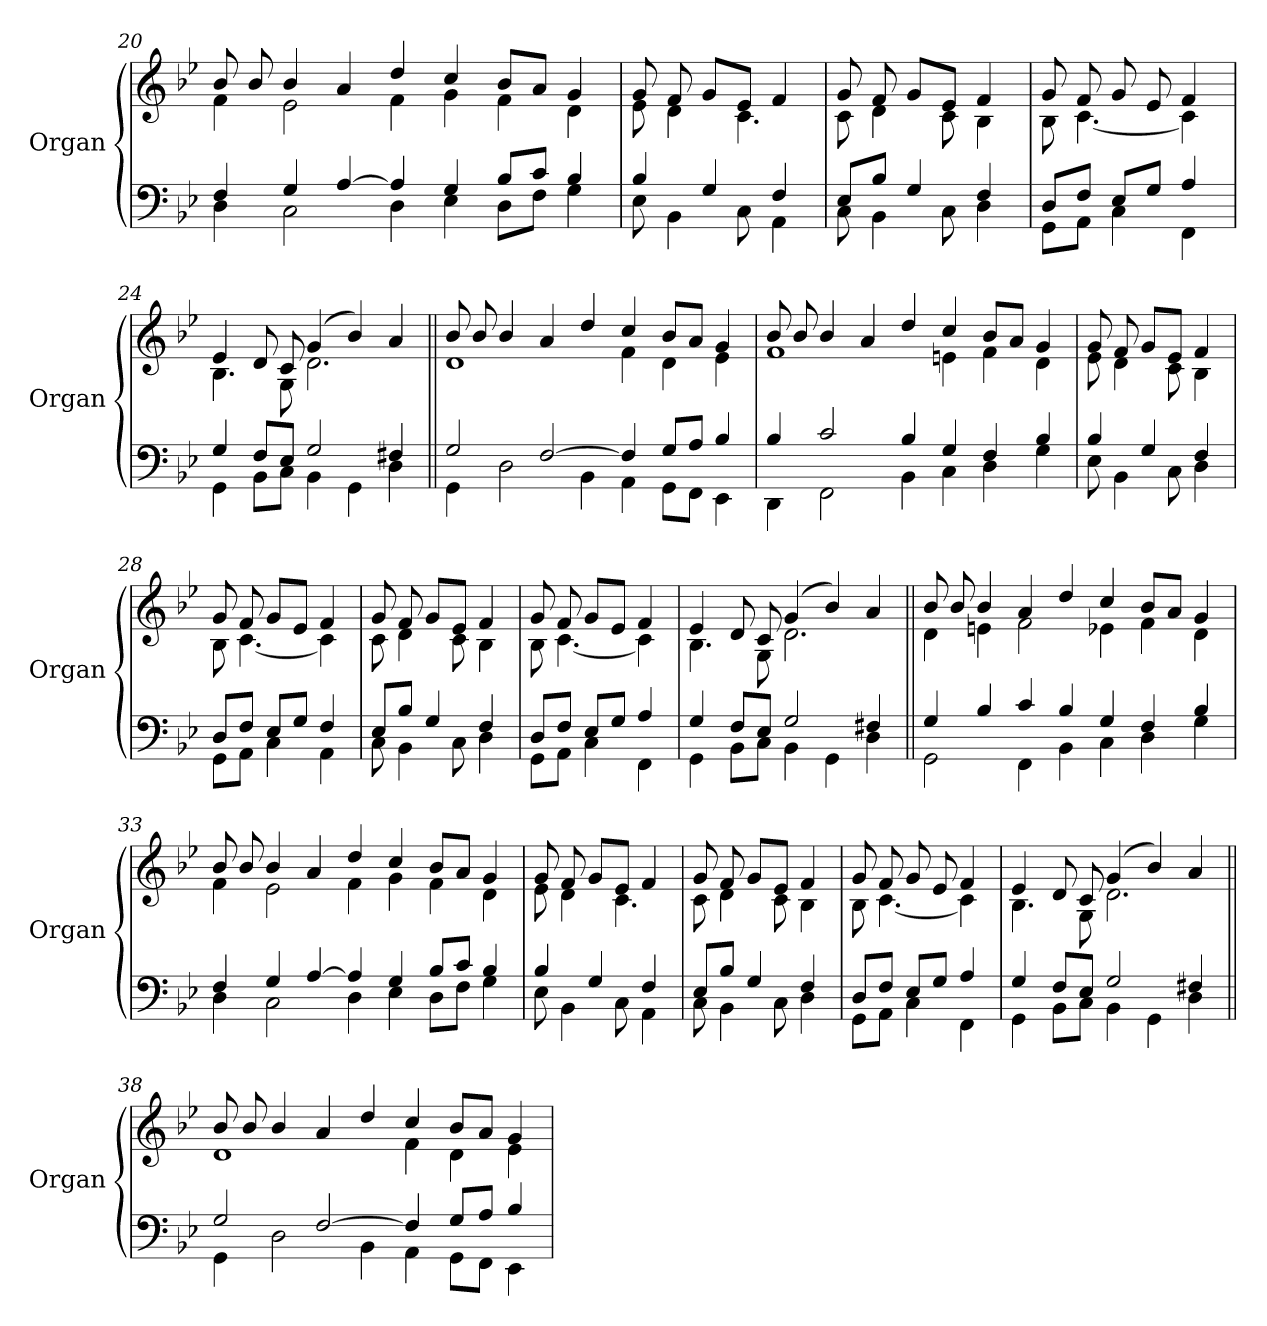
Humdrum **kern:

**kern	**kern
*part1	*part1
*staff2	*staff1
*I"Organ	*
*I'Organ	*
*clefF4	*clefG2
*k[b-e-]	*k[b-e-]
=20	=20
*^	*^
4F/	4D\	8b-/	4f\
.	.	8b-/	.
4G/	2C\	4b-/	2e-\
[>4A/	.	4a/	.
4A/]	4D\	4dd/	4f\
4G/	4E-\	4cc/	4g\
8B-/L	8D\L	8b-/L	4f\
8c/J	8F\J	8a/J	.
4B-/	4G\	4g/	4d\
=21	=21	=21	=21
4B-/	8E-\	8g/	8e-\
.	4BB-\	8f/	4d\
4G/	.	8g/L	.
.	8C\	8e-/J	4.c\
4F/	4AA\	4f/	.
=22	=22	=22	=22
8E-/L	8C\	8g/	8c\
8B-/J	4BB-\	8f/	4d\
4G/	.	8g/L	.
.	8C\	8e-/J	8c\
4F/	4D\	4f/	4B-\
=23	=23	=23	=23
8D/L	8GG\L	8g/	8B-\
8F/J	8AA\J	8f/	[<4.c\
8E-/L	4C\	8g/	.
8G/J	.	8e-/	.
4A/	4FF\	4f/	4c\]
=24	=24	=24	=24
4G/	4GG\	4e-/	4.B-\
8F/L	8BB-\L	8d/	.
8E-/J	8C\J	8c/	8G\
2G/	4BB-\	(>4g/	2.d\
.	4GG\	4b-/)	.
4F#X/	4D\	4a/	.
=25||	=25||	=25||	=25||
2G/	4GG\	8b-/	1d
.	.	8b-/	.
.	2D\	4b-/	.
[>2F/	.	4a/	.
.	4BB-\	4dd/	.
4F/]	4AA\	4cc/	4f\
8G/L	8GG\L	8b-/L	4d\
8A/J	8FF\J	8a/J	.
4B-/	4EE-\	4g/	4e-\
=26	=26	=26	=26
4B-/	4DD\	8b-/	1f
.	.	8b-/	.
2c/	2FF\	4b-/	.
.	.	4a/	.
4B-/	4BB-\	4dd/	.
4G/	4C\	4cc/	4en\
4F/	4D\	8b-/L	4f\
.	.	8a/J	.
4B-/	4G\	4g/	4d\
=27	=27	=27	=27
4B-/	8E-\	8g/	8e-\
.	4BB-\	8f/	4d\
4G/	.	8g/L	.
.	8C\	8e-/J	8c\
4F/	4D\	4f/	4B-\
=28	=28	=28	=28
8D/L	8GG\L	8g/	8B-\
8F/J	8AA\J	8f/	[<4.c\
8E-/L	4C\	8g/L	.
8G/J	.	8e-/J	.
4F/	4AA\	4f/	4c\]
=29	=29	=29	=29
8E-/L	8C\	8g/	8c\
8B-/J	4BB-\	8f/	4d\
4G/	.	8g/L	.
.	8C\	8e-/J	8c\
4F/	4D\	4f/	4B-\
=30	=30	=30	=30
8D/L	8GG\L	8g/	8B-\
8F/J	8AA\J	8f/	[<4.c\
8E-/L	4C\	8g/L	.
8G/J	.	8e-/J	.
4A/	4FF\	4f/	4c\]
=31	=31	=31	=31
4G/	4GG\	4e-/	4.B-\
8F/L	8BB-\L	8d/	.
8E-/J	8C\J	8c/	8G\
2G/	4BB-\	(>4g/	2.d\
.	4GG\	4b-/)	.
4F#X/	4D\	4a/	.
=32||	=32||	=32||	=32||
4G/	2GG\	8b-/	4d\
.	.	8b-/	.
4B-/	.	4b-/	4en\
4c/	4FF\	4a/	2f\
4B-/	4BB-\	4dd/	.
4G/	4C\	4cc/	4e-X\
4F/	4D\	8b-/L	4f\
.	.	8a/J	.
4B-/	4G\	4g/	4d\
=33	=33	=33	=33
4F/	4D\	8b-/	4f\
.	.	8b-/	.
4G/	2C\	4b-/	2e-\
[>4A/	.	4a/	.
4A/]	4D\	4dd/	4f\
4G/	4E-\	4cc/	4g\
8B-/L	8D\L	8b-/L	4f\
8c/J	8F\J	8a/J	.
4B-/	4G\	4g/	4d\
=34	=34	=34	=34
4B-/	8E-\	8g/	8e-\
.	4BB-\	8f/	4d\
4G/	.	8g/L	.
.	8C\	8e-/J	4.c\
4F/	4AA\	4f/	.
=35	=35	=35	=35
8E-/L	8C\	8g/	8c\
8B-/J	4BB-\	8f/	4d\
4G/	.	8g/L	.
.	8C\	8e-/J	8c\
4F/	4D\	4f/	4B-\
=36	=36	=36	=36
8D/L	8GG\L	8g/	8B-\
8F/J	8AA\J	8f/	[<4.c\
8E-/L	4C\	8g/	.
8G/J	.	8e-/	.
4A/	4FF\	4f/	4c\]
=37	=37	=37	=37
4G/	4GG\	4e-/	4.B-\
8F/L	8BB-\L	8d/	.
8E-/J	8C\J	8c/	8G\
2G/	4BB-\	(>4g/	2.d\
.	4GG\	4b-/)	.
4F#X/	4D\	4a/	.
=38||	=38||	=38||	=38||
2G/	4GG\	8b-/	1d
.	.	8b-/	.
.	2D\	4b-/	.
[>2F/	.	4a/	.
.	4BB-\	4dd/	.
4F/]	4AA\	4cc/	4f\
8G/L	8GG\L	8b-/L	4d\
8A/J	8FF\J	8a/J	.
4B-/	4EE-\	4g/	4e-\
*v	*v	*	*
*	*v	*v
=	=
*-	*-
